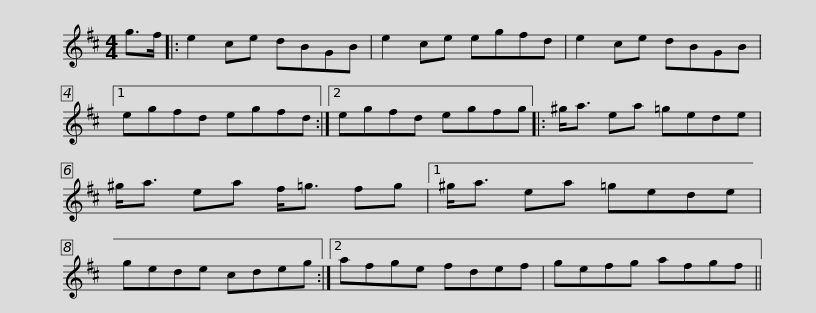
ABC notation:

X:1
L:1/8
M:4/4
I:linebreak $
K:D
V:1 treble
V:1
 g>f |: e2 ce dBGB | e2 ce egfd | e2 ce dBGB |1 egfd egfd :|2 %5
 egfd egfg |:$ ^g<a ea =gede | ^g<a ea f<=g fg |1 ^g<a ea =gede | gede cdeg :|2$ %10
 afge fdef | gefg afgf || %12
